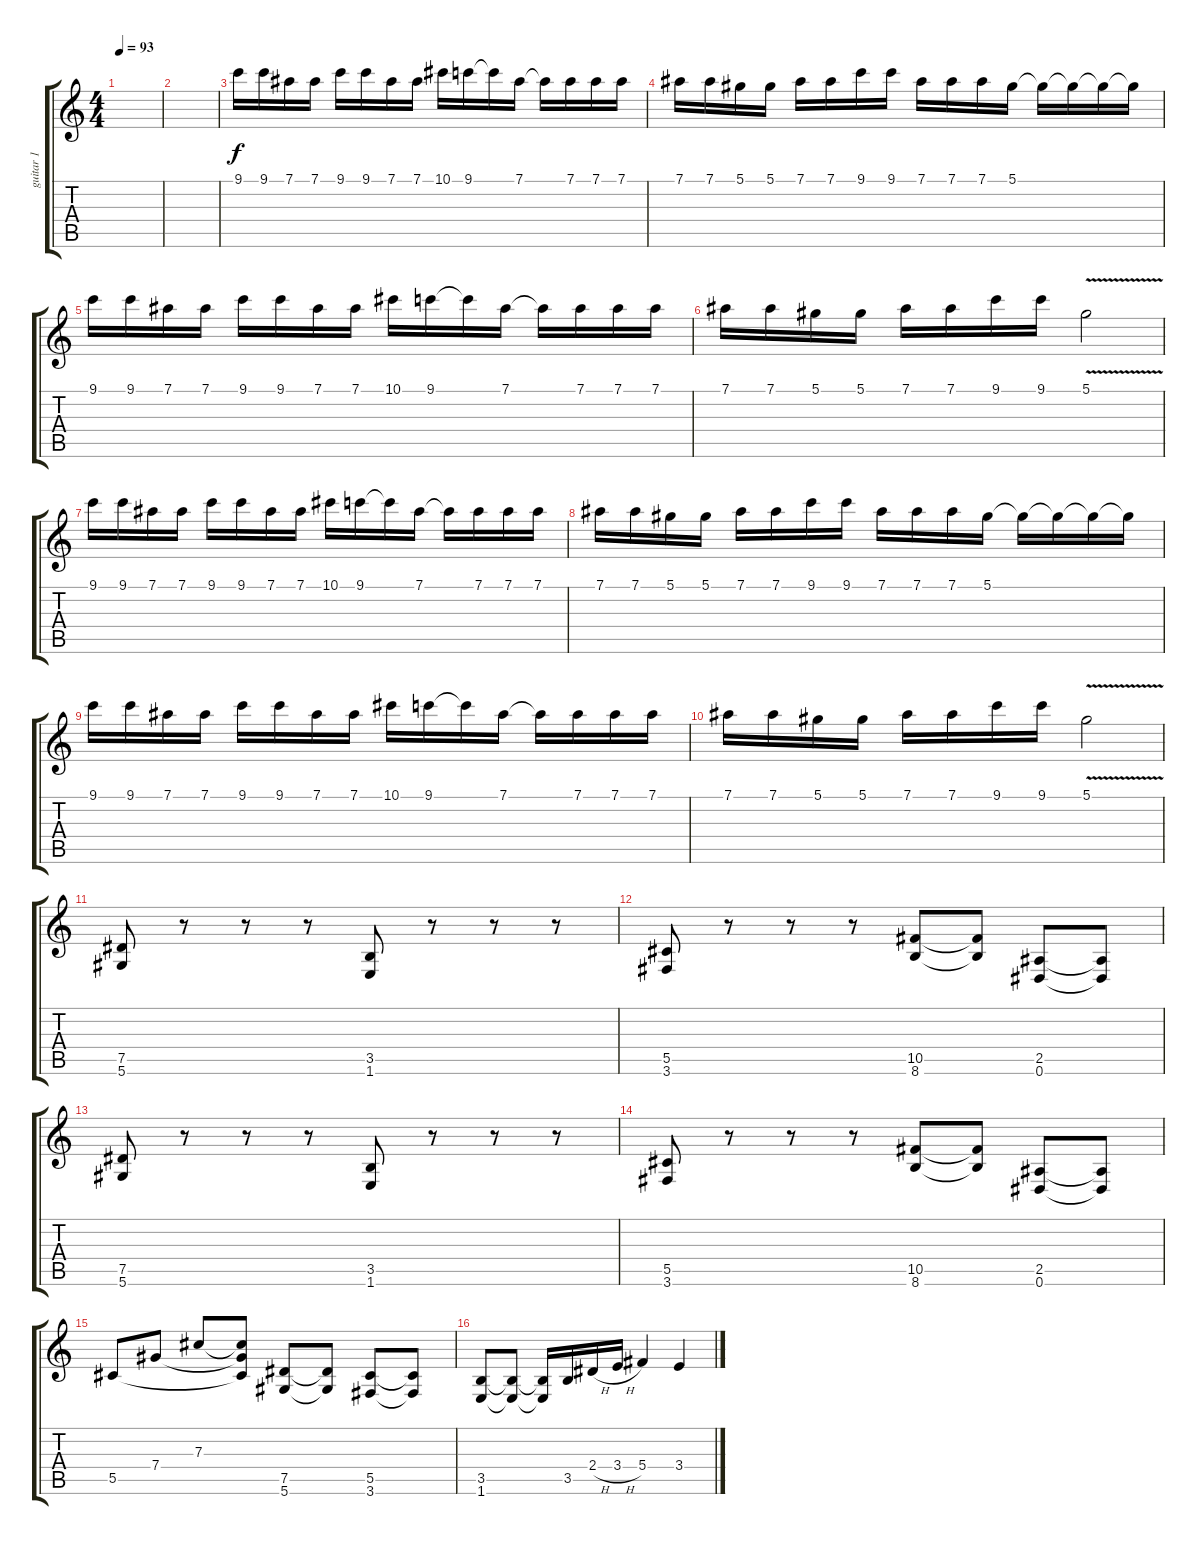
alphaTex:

\track ("guitar 1" "guitar 1") {instrument distortionguitar}
\staff {score tabs}
\tuning (Eb4 Bb3 Gb3 Db3 Ab2 Eb2) {hide}
\ts (4 4)
\tempo 93
\clef g2
\ks c
|
|
9.1.16{instrument distortionguitar} 9.1.16 7.1.16 7.1.16 9.1.16 9.1.16 7.1.16 7.1.16 10.1.16 9.1.16 9.1{t}.16 7.1.16 7.1{t}.16 7.1.16 7.1.16 7.1.16 |
7.1.16 7.1.16 5.1.16 5.1.16 7.1.16 7.1.16 9.1.16 9.1.16 7.1.16 7.1.16 7.1.16 5.1.16 5.1{t}.16 5.1{t}.16 5.1{t}.16 5.1{t}.16 |
9.1.16 9.1.16 7.1.16 7.1.16 9.1.16 9.1.16 7.1.16 7.1.16 10.1.16 9.1.16 9.1{t}.16 7.1.16 7.1{t}.16 7.1.16 7.1.16 7.1.16 |
7.1.16 7.1.16 5.1.16 5.1.16 7.1.16 7.1.16 9.1.16 9.1.16 5.1{v}.2 |
9.1.16 9.1.16 7.1.16 7.1.16 9.1.16 9.1.16 7.1.16 7.1.16 10.1.16 9.1.16 9.1{t}.16 7.1.16 7.1{t}.16 7.1.16 7.1.16 7.1.16 |
7.1.16 7.1.16 5.1.16 5.1.16 7.1.16 7.1.16 9.1.16 9.1.16 7.1.16 7.1.16 7.1.16 5.1.16 5.1{t}.16 5.1{t}.16 5.1{t}.16 5.1{t}.16 |
9.1.16 9.1.16 7.1.16 7.1.16 9.1.16 9.1.16 7.1.16 7.1.16 10.1.16 9.1.16 9.1{t}.16 7.1.16 7.1{t}.16 7.1.16 7.1.16 7.1.16 |
7.1.16 7.1.16 5.1.16 5.1.16 7.1.16 7.1.16 9.1.16 9.1.16 5.1{v}.2 |
(7.5 5.6).8{instrument distortionguitar} r.8 r.8 r.8 (3.5 1.6).8 r.8 r.8 r.8 |
(5.5 3.6).8 r.8 r.8 r.8 (10.5 8.6).8 (10.5{t} 8.6{t}).8 (2.5 0.6).8 (2.5{t} 0.6{t}).8 |
(7.5 5.6).8 r.8 r.8 r.8 (3.5 1.6).8 r.8 r.8 r.8 |
(5.5 3.6).8 r.8 r.8 r.8 (10.5 8.6).8 (10.5{t} 8.6{t}).8 (2.5 0.6).8 (2.5{t} 0.6{t}).8 |
5.5.8 7.4.8 7.3.8 (7.3{t} 7.4{t} 5.5{t}).8 (7.5 5.6).8 (7.5{t} 5.6{t}).8 (5.5 3.6).8 (5.5{t} 3.6{t}).8 |
(3.5 1.6).8 (3.5{t} 1.6{t}).8 (3.5{t} 1.6{t}).16 3.5.16 2.4{h}.16 3.4{h}.16 5.4.4 3.4.4
